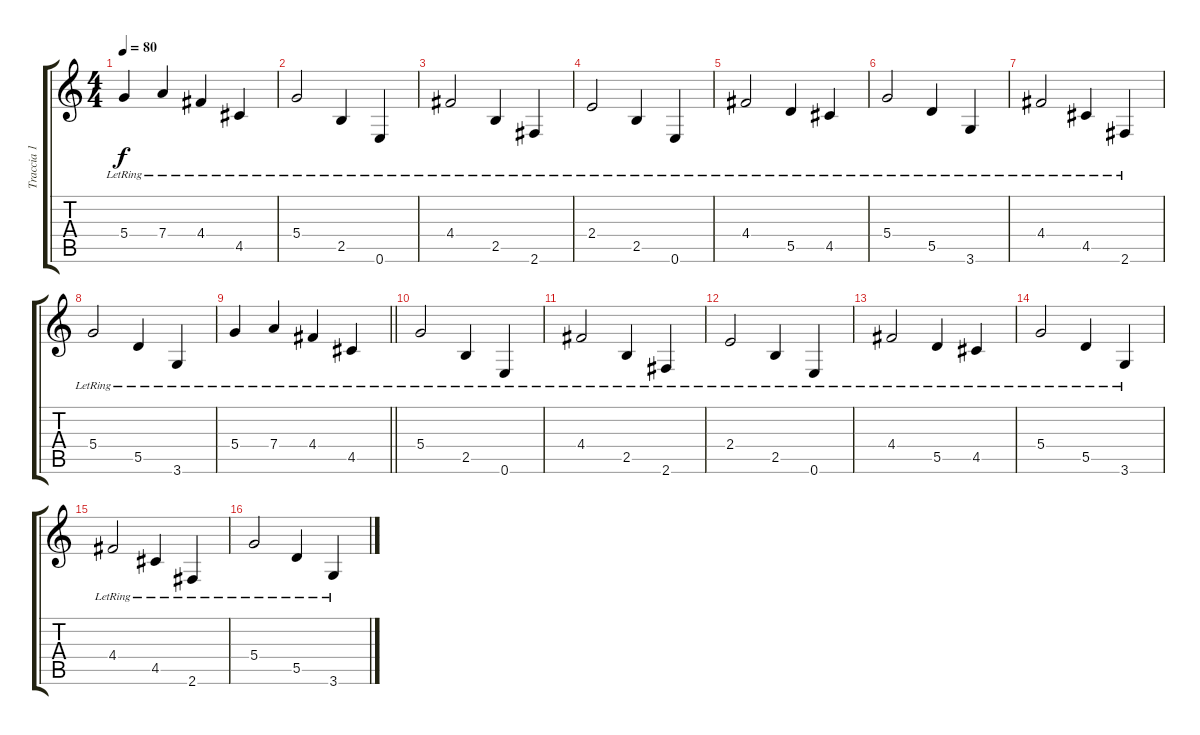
\track ("Traccia 1" "Traccia 1") {instrument electricguitarclean}
\staff {score tabs}
\tuning (E4 B3 G3 D3 A2 E2) {hide}
\ts (4 4)
\tempo 80
\clef g2
\ks c
5.4{lr}.4{dy f} 7.4{lr}.4 4.4{lr}.4 4.5{lr}.4 |
5.4{lr}.2 2.5{lr}.4 0.6{lr}.4 |
4.4{lr}.2 2.5{lr}.4 2.6{lr}.4 |
2.4{lr}.2 2.5{lr}.4 0.6{lr}.4 |
4.4{lr}.2 5.5{lr}.4 4.5{lr}.4 |
5.4{lr}.2 5.5{lr}.4 3.6{lr}.4 |
4.4{lr}.2 4.5{lr}.4 2.6{lr}.4 |
5.4{lr}.2 5.5{lr}.4 3.6{lr}.4 |
\barLineRight lightlight
5.4{lr}.4 7.4{lr}.4 4.4{lr}.4 4.5{lr}.4 |
5.4{lr}.2 2.5{lr}.4 0.6{lr}.4 |
4.4{lr}.2 2.5{lr}.4 2.6{lr}.4 |
2.4{lr}.2 2.5{lr}.4 0.6{lr}.4 |
4.4{lr}.2 5.5{lr}.4 4.5{lr}.4 |
5.4{lr}.2 5.5{lr}.4 3.6{lr}.4 |
4.4{lr}.2 4.5{lr}.4 2.6{lr}.4 |
5.4{lr}.2 5.5{lr}.4 3.6{lr}.4
